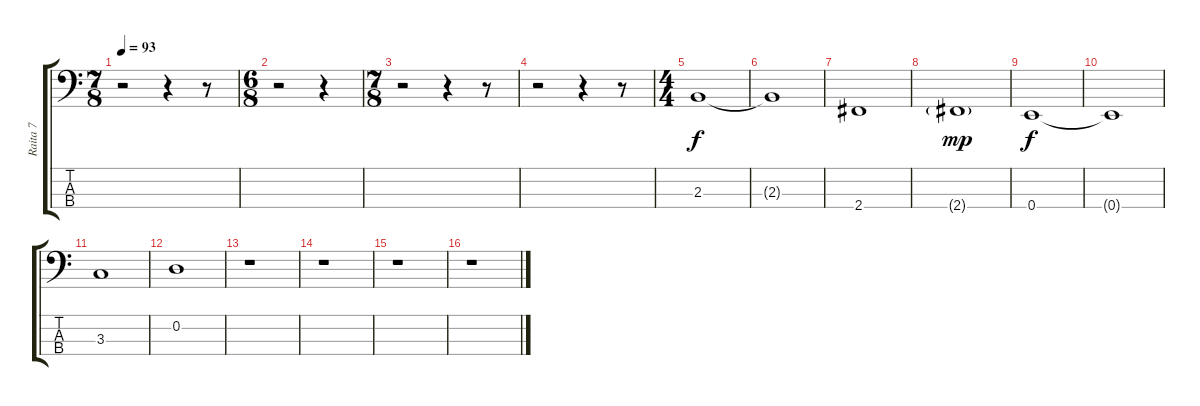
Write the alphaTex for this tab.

\track ("Raita 7" "Raita 7") {instrument electricbasspick}
\staff {score tabs}
\tuning (G2 D2 A1 E1) {hide}
\ts (7 8)
\tempo 93
\clef f4
\ks c
r.2{dy f} r.4 r.8 |
\ts (6 8)
r.2 r.4 |
\ts (7 8)
r.2 r.4 r.8 |
r.2 r.4 r.8 |
\ts (4 4)
2.3.1 |
2.3{t}.1 |
2.4.1 |
2.4{g}.1{dy mp} |
0.4.1{dy f} |
0.4{t}.1 |
3.3.1 |
0.2.1 |
r.1 |
r.1 |
r.1 |
r.1
